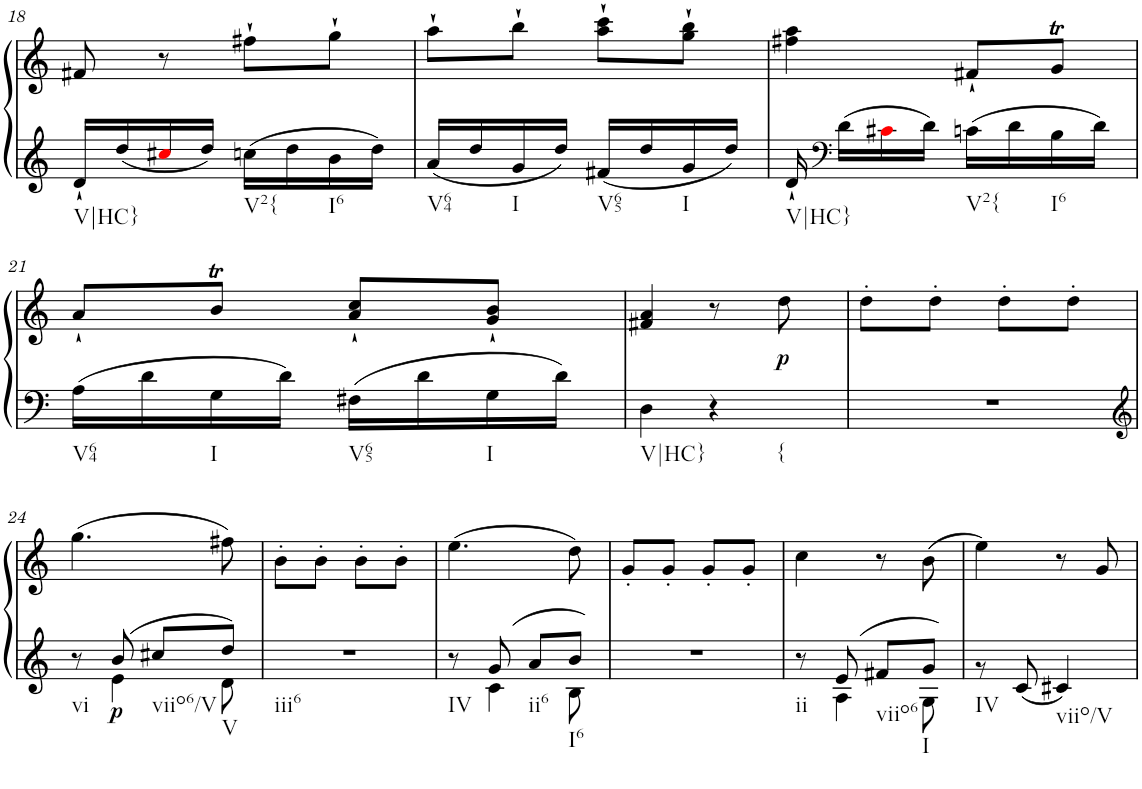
**kern	**kern	**dynam
*part1	*part1	*part1
*staff2	*staff1	*staff1/2
*I"Klavier linke Hand	*	*
!!LO:PB:g=z
*clefG2	*clefG2	*
*k[]	*k[]	*
*M2/4	*M2/4	*
=18	=18	=18
!LO:TX:b:t=V|HC}	!	!
16d`/LL	8f#X/	.
16dd/	.	.
16cc#Xi/	8r	.
16dd/JJ	.	.
!LO:TX:b:t=V2{	!	!
16ccn\LL	8ff#X`\L	.
16dd\	.	.
!LO:TX:b:t=I6	!	!
16b\	8gg`\J	.
16dd\JJ	.	.
=19	=19	=19
!LO:TX:b:t=V64	!	!
16a/LL	8aa`\L	.
16dd/	.	.
!LO:TX:b:t=I	!	!
16g/	8bb`\J	.
16dd/JJ	.	.
!LO:TX:b:t=V65	!	!
16f#X/LL	8aa\` 8ccc\`L	.
16dd/	.	.
!LO:TX:b:t=I	!	!
16g/	8gg\` 8bb\`J	.
16dd/JJ	.	.
=20	=20	=20
!LO:TX:b:t=V|HC}	!	!
16d`/	4ff#X\ 4aa\	.
*clefF4	*	*
16d\LL	.	.
16c#Xi\	.	.
16d\JJ	.	.
!LO:TX:b:t=V2{	!	!
16cn\LL	8f#X`/L	.
16d\	.	.
!LO:TX:b:t=I6	!	!
16B\	8gT/J	.
16d\JJ	.	.
!!LO:LB:g=z
=21	=21	=21
!LO:TX:b:t=V64	!	!
16A\LL	8a`/L	.
16d\	.	.
!LO:TX:b:t=I	!	!
16G\	8bt/J	.
16d\JJ	.	.
!LO:TX:b:t=V65	!	!
16F#X\LL	8a/` 8cc/`L	.
16d\	.	.
!LO:TX:b:t=I	!	!
16G\	8g/` 8b/`J	.
16d\JJ	.	.
=22	=22	=22
!LO:TX:b:t=V|HC}	!	!
4D\	4f#X/ 4a/	.
!LO:TX:b:t={	!	!
4r	8r	.
!	!	!LO:DY:b
.	8dd\	p
=23	=23	=23
2r	8dd'\L	.
.	8dd'\J	.
.	8dd'\L	.
.	8dd'\J	.
!!LO:LB:g=z
=24	=24	=24
*clefG2	*	*
*^	*	*
!LO:TX:b:t=vi	!	!	!
8r	8ryy	(4.gg\	.
!	!	!	!LO:DY:b=2
8b/	4e\	.	p
!LO:TX:b:t=viio6/V	!	!	!
8cc#X/L	.	.	.
!LO:TX:b:t=V	!	!	!
8dd/J	8d\	8ff#X\)	.
=25	=25	=25	=25
!LO:TX:b:t=iii6	!	!	!
*v	*v	*	*
2r	8b'\L	.
.	8b'\J	.
.	8b'\L	.
.	8b'\J	.
=26	=26	=26
*^	*	*
!LO:TX:b:t=IV	!	!	!
8r	8ryy	(4.ee\	.
8g/	4c\	.	.
!LO:TX:b:t=ii6	!	!	!
8a/L	.	.	.
!LO:TX:b:t=I6	!	!	!
8b/J	8B\	8dd\)	.
*v	*v	*	*
=27	=27	=27
2r	8g'/L	.
.	8g'/J	.
.	8g'/L	.
.	8g'/J	.
=28	=28	=28
*^	*	*
!LO:TX:b:t=ii	!	!	!
8r	8ryy	4cc\	.
8e/	4A\	.	.
!LO:TX:b:t=viio6	!	!	!
8f#X/L	.	8r	.
!LO:TX:b:t=I	!	!	!
8g/J	8G\	(8b\	.
=29	=29	=29	=29
!LO:TX:b:t=IV	!	!	!
!LO:TX:b:t=viio/V	!	!	!
2ryy	8r	4ee\)	.
.	8c/	.	.
.	4c#X/	8r	.
.	.	8g/	.
*v	*v	*	*
=	=	=
*-	*-	*-
